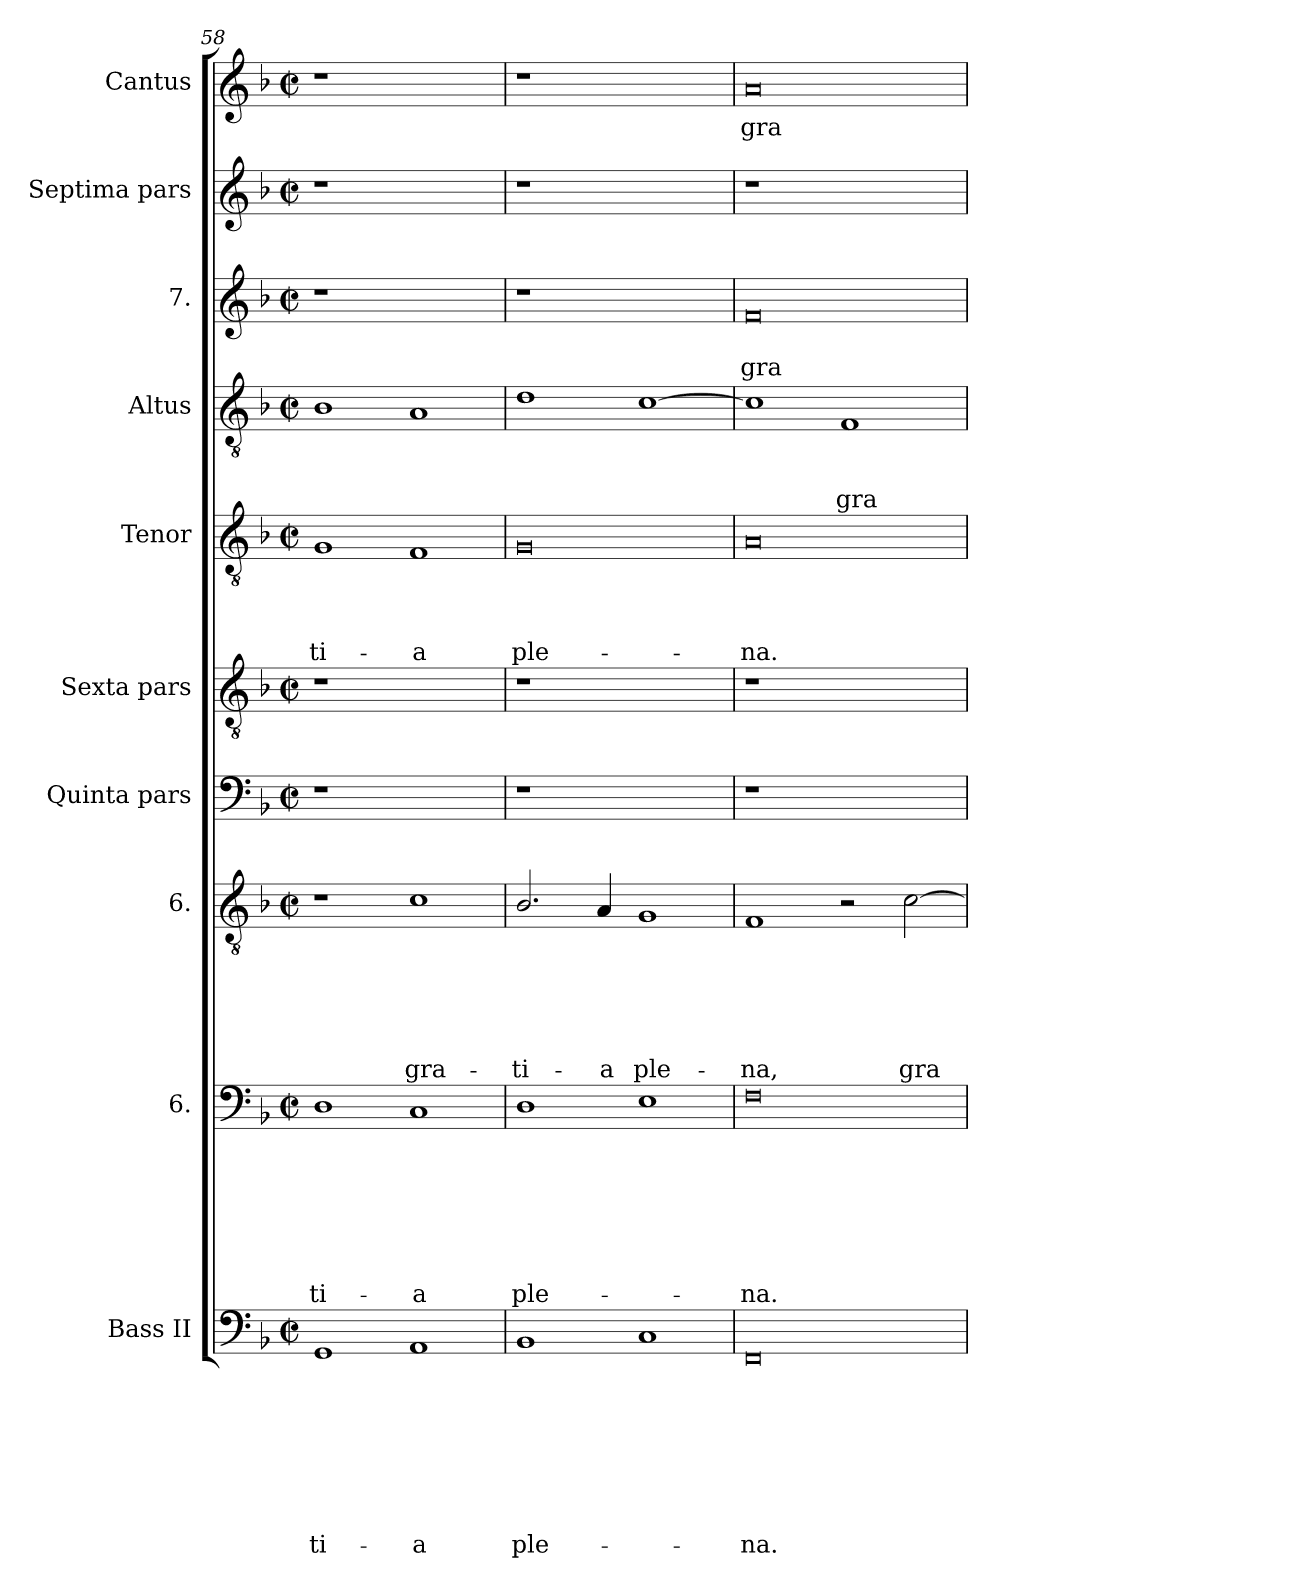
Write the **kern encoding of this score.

**kern	**text	**text	**text	**text	**text	**text	**text	**text	**kern	**text	**text	**text	**text	**text	**text	**text	**kern	**text	**text	**text	**text	**text	**text	**kern	**kern	**kern	**text	**text	**text	**text	**kern	**text	**text	**text	**kern	**text	**text	**kern	**kern	**text
*part10	*part10	*part10	*part10	*part10	*part10	*part10	*part10	*part10	*part9	*part9	*part9	*part9	*part9	*part9	*part9	*part9	*part8	*part8	*part8	*part8	*part8	*part8	*part8	*part7	*part6	*part5	*part5	*part5	*part5	*part5	*part4	*part4	*part4	*part4	*part3	*part3	*part3	*part2	*part1	*part1
*staff10	*staff10	*staff10	*staff10	*staff10	*staff10	*staff10	*staff10	*staff10	*staff9	*staff9	*staff9	*staff9	*staff9	*staff9	*staff9	*staff9	*staff8	*staff8	*staff8	*staff8	*staff8	*staff8	*staff8	*staff7	*staff6	*staff5	*staff5	*staff5	*staff5	*staff5	*staff4	*staff4	*staff4	*staff4	*staff3	*staff3	*staff3	*staff2	*staff1	*staff1
*I"Bass II	*	*	*	*	*	*	*	*	*I"6.	*	*	*	*	*	*	*	*I"6.	*	*	*	*	*	*	*I"Quinta pars	*I"Sexta pars	*I"Tenor	*	*	*	*	*I"Altus	*	*	*	*I"7.	*	*	*I"Septima pars	*I"Cantus	*
*I'B.	*	*	*	*	*	*	*	*	*	*	*	*	*	*	*	*	*	*	*	*	*	*	*	*	*	*I'T.	*	*	*	*	*I'A.	*	*	*	*	*	*	*	*I'C.	*
*clefF4	*	*	*	*	*	*	*	*	*clefF4	*	*	*	*	*	*	*	*clefGv2	*	*	*	*	*	*	*clefF4	*clefGv2	*clefGv2	*	*	*	*	*clefGv2	*	*	*	*clefG2	*	*	*clefG2	*clefG2	*
*k[b-]	*	*	*	*	*	*	*	*	*k[b-]	*	*	*	*	*	*	*	*k[b-]	*	*	*	*	*	*	*k[b-]	*k[b-]	*k[b-]	*	*	*	*	*k[b-]	*	*	*	*k[b-]	*	*	*k[b-]	*k[b-]	*
*F:	*	*	*	*	*	*	*	*	*F:	*	*	*	*	*	*	*	*F:	*	*	*	*	*	*	*F:	*F:	*F:	*	*	*	*	*F:	*	*	*	*F:	*	*	*F:	*F:	*
*M2/2	*	*	*	*	*	*	*	*	*M2/2	*	*	*	*	*	*	*	*M2/2	*	*	*	*	*	*	*M2/2	*M2/2	*M2/2	*	*	*	*	*M2/2	*	*	*	*M2/2	*	*	*M2/2	*M2/2	*
*met(c|)	*	*	*	*	*	*	*	*	*met(c|)	*	*	*	*	*	*	*	*met(c|)	*	*	*	*	*	*	*met(c|)	*met(c|)	*met(c|)	*	*	*	*	*met(c|)	*	*	*	*met(c|)	*	*	*met(c|)	*met(c|)	*
=58	=58	=58	=58	=58	=58	=58	=58	=58	=58	=58	=58	=58	=58	=58	=58	=58	=58	=58	=58	=58	=58	=58	=58	=58	=58	=58	=58	=58	=58	=58	=58	=58	=58	=58	=58	=58	=58	=58	=58	=58
!	!	!	!	!	!	!	!	!LO:LY:b	!	!	!	!	!	!	!	!LO:LY:b	!	!	!	!	!	!	!	!	!	!	!	!	!	!LO:LY:b	!	!	!	!	!	!	!	!	!	!
1GG	.	.	.	.	.	.	.	-ti-	1D	.	.	.	.	.	.	-ti-	1r	.	.	.	.	.	.	1r	1r	1G	.	.	.	-ti-	1B-	.	.	.	1r	.	.	1r	1r	.
!	!	!	!	!	!	!	!	!LO:LY:b	!	!	!	!	!	!	!	!LO:LY:b	!	!	!	!	!	!	!LO:LY:b	!	!	!	!	!	!	!LO:LY:b	!	!	!	!	!	!	!	!	!	!
1AA	.	.	.	.	.	.	.	-a	1C	.	.	.	.	.	.	-a	1c	.	.	.	.	.	gra-	1ryy	1ryy	1F	.	.	.	-a	1A	.	.	.	1ryy	.	.	1ryy	1ryy	.
=59	=59	=59	=59	=59	=59	=59	=59	=59	=59	=59	=59	=59	=59	=59	=59	=59	=59	=59	=59	=59	=59	=59	=59	=59	=59	=59	=59	=59	=59	=59	=59	=59	=59	=59	=59	=59	=59	=59	=59	=59
!	!	!	!	!	!	!	!	!LO:LY:b	!	!	!	!	!	!	!	!LO:LY:b	!	!	!	!	!	!	!LO:LY:b	!	!	!	!	!	!	!LO:LY:b	!	!	!	!	!	!	!	!	!	!
1BB-	.	.	.	.	.	.	.	ple-	1D	.	.	.	.	.	.	ple-	2.B-/	.	.	.	.	.	-ti-	1r	1r	0G	.	.	.	ple-	1d	.	.	.	1r	.	.	1r	1r	.
!	!	!	!	!	!	!	!	!	!	!	!	!	!	!	!	!	!	!	!	!	!	!	!LO:LY:b	!	!	!	!	!	!	!	!	!	!	!	!	!	!	!	!	!
.	.	.	.	.	.	.	.	.	.	.	.	.	.	.	.	.	4A/	.	.	.	.	.	-a	.	.	.	.	.	.	.	.	.	.	.	.	.	.	.	.	.
!	!	!	!	!	!	!	!	!	!	!	!	!	!	!	!	!	!	!	!	!	!	!	!LO:LY:b	!	!	!	!	!	!	!	!	!	!	!	!	!	!	!	!	!
1C	.	.	.	.	.	.	.	.	1E	.	.	.	.	.	.	.	1G	.	.	.	.	.	ple-	1ryy	1ryy	.	.	.	.	.	[>1c	.	.	.	1ryy	.	.	1ryy	1ryy	.
=60	=60	=60	=60	=60	=60	=60	=60	=60	=60	=60	=60	=60	=60	=60	=60	=60	=60	=60	=60	=60	=60	=60	=60	=60	=60	=60	=60	=60	=60	=60	=60	=60	=60	=60	=60	=60	=60	=60	=60	=60
!	!	!	!	!	!	!	!	!LO:LY:b	!	!	!	!	!	!	!	!LO:LY:b	!	!	!	!	!	!	!LO:LY:b	!	!	!	!	!	!	!LO:LY:b	!	!	!	!	!	!	!LO:LY:b	!	!	!LO:LY:b
0FF	.	.	.	.	.	.	.	-na.	0F	.	.	.	.	.	.	-na.	1F	.	.	.	.	.	-na,	1r	1r	0A	.	.	.	-na.	1c]	.	.	.	0f	.	gra-	1r	0a	gra-
!	!	!	!	!	!	!	!	!	!	!	!	!	!	!	!	!	!	!	!	!	!	!	!	!	!	!	!	!	!	!	!	!	!	!LO:LY:b	!	!	!	!	!	!
.	.	.	.	.	.	.	.	.	.	.	.	.	.	.	.	.	2r	.	.	.	.	.	.	1ryy	1ryy	.	.	.	.	.	1F	.	.	gra-	.	.	.	1ryy	.	.
!	!	!	!	!	!	!	!	!	!	!	!	!	!	!	!	!	!	!	!	!	!	!	!LO:LY:b	!	!	!	!	!	!	!	!	!	!	!	!	!	!	!	!	!
.	.	.	.	.	.	.	.	.	.	.	.	.	.	.	.	.	[>2c\	.	.	.	.	.	gra-	.	.	.	.	.	.	.	.	.	.	.	.	.	.	.	.	.
=	=	=	=	=	=	=	=	=	=	=	=	=	=	=	=	=	=	=	=	=	=	=	=	=	=	=	=	=	=	=	=	=	=	=	=	=	=	=	=	=
*-	*-	*-	*-	*-	*-	*-	*-	*-	*-	*-	*-	*-	*-	*-	*-	*-	*-	*-	*-	*-	*-	*-	*-	*-	*-	*-	*-	*-	*-	*-	*-	*-	*-	*-	*-	*-	*-	*-	*-	*-
